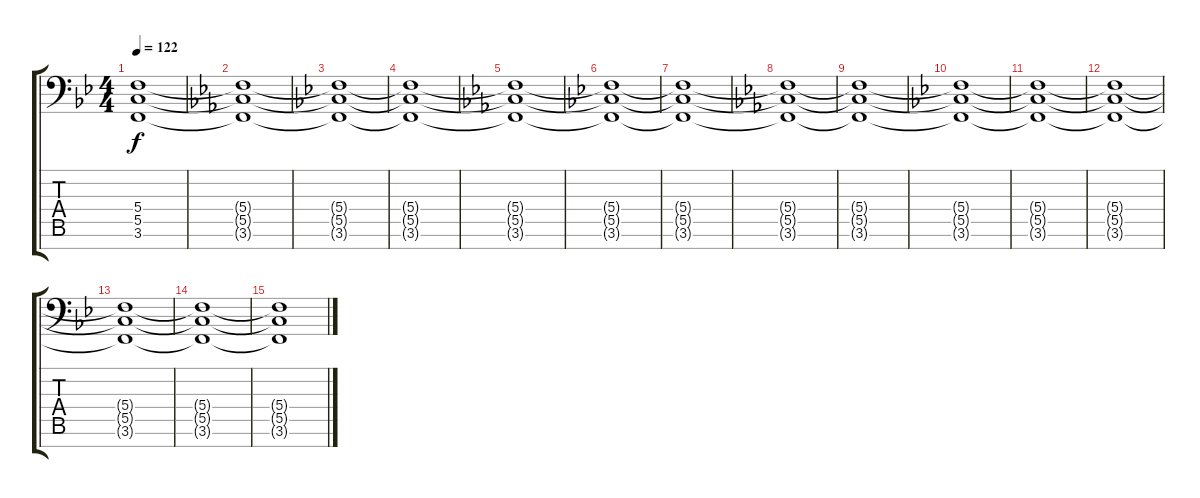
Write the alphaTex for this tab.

\track "" {instrument stringensemble2}
\staff {score tabs}
\tuning (D4 A3 F3 C3 G2 D2 A1) {hide}
\ts (4 4)
\tempo 122
\clef f4
\ks bb
(5.4{t} 5.5{t} 3.6{t}).1{dy f} |
\ks eb
(5.4{t} 5.5{t} 3.6{t}).1 |
\ks bb
(5.4{t} 5.5{t} 3.6{t}).1 |
(5.4{t} 5.5{t} 3.6{t}).1 |
\ks eb
(5.4{t} 5.5{t} 3.6{t}).1 |
\ks bb
(5.4{t} 5.5{t} 3.6{t}).1 |
(5.4{t} 5.5{t} 3.6{t}).1 |
\ks eb
(5.4{t} 5.5{t} 3.6{t}).1 |
(5.4{t} 5.5{t} 3.6{t}).1 |
\ks bb
(5.4{t} 5.5{t} 3.6{t}).1 |
(5.4{t} 5.5{t} 3.6{t}).1 |
(5.4{t} 5.5{t} 3.6{t}).1{volume 0} |
(5.4{t} 5.5{t} 3.6{t}).1 |
(5.4{t} 5.5{t} 3.6{t}).1 |
(5.4{t} 5.5{t} 3.6{t}).1
